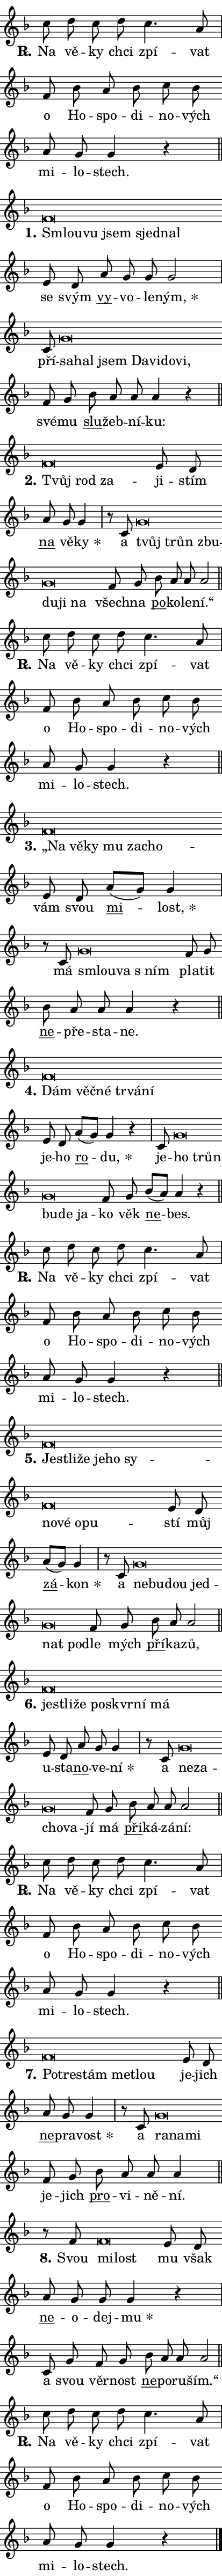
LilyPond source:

\version "2.22.1"
\header { tagline = "" }
\paper {
  indent = 0\cm
  top-margin = 0\cm
  right-margin = 0\cm
  bottom-margin = 0\cm
  left-margin = 0\cm
  paper-width = 7\cm
  page-breaking = #ly:one-page-breaking
  system-system-spacing.basic-distance = #11
  score-system-spacing.basic-distance = #11
  ragged-last = ##f
}


%% Author: Thomas Morley
%% https://lists.gnu.org/archive/html/lilypond-user/2020-05/msg00002.html
#(define (line-position grob)
"Returns position of @var[grob} in current system:
   @code{'start}, if at first time-step
   @code{'end}, if at last time-step
   @code{'middle} otherwise
"
  (let* ((col (ly:item-get-column grob))
         (ln (ly:grob-object col 'left-neighbor))
         (rn (ly:grob-object col 'right-neighbor))
         (col-to-check-left (if (ly:grob? ln) ln col))
         (col-to-check-right (if (ly:grob? rn) rn col))
         (break-dir-left
           (and
             (ly:grob-property col-to-check-left 'non-musical #f)
             (ly:item-break-dir col-to-check-left)))
         (break-dir-right
           (and
             (ly:grob-property col-to-check-right 'non-musical #f)
             (ly:item-break-dir col-to-check-right))))
        (cond ((eqv? 1 break-dir-left) 'start)
              ((eqv? -1 break-dir-right) 'end)
              (else 'middle))))

#(define (tranparent-at-line-position vctor)
  (lambda (grob)
  "Relying on @code{line-position} select the relevant enry from @var{vctor}.
Used to determine transparency,"
    (case (line-position grob)
      ((end) (not (vector-ref vctor 0)))
      ((middle) (not (vector-ref vctor 1)))
      ((start) (not (vector-ref vctor 2))))))

noteHeadBreakVisibility =
#(define-music-function (break-visibility)(vector?)
"Makes @code{NoteHead}s transparent relying on @var{break-visibility}"
#{
  \override NoteHead.transparent =
    #(tranparent-at-line-position break-visibility)
#})

#(define delete-ledgers-for-transparent-note-heads
  (lambda (grob)
    "Reads whether a @code{NoteHead} is transparent.
If so this @code{NoteHead} is removed from @code{'note-heads} from
@var{grob}, which is supposed to be @code{LedgerLineSpanner}.
As a result ledgers are not printed for this @code{NoteHead}"
    (let* ((nhds-array (ly:grob-object grob 'note-heads))
           (nhds-list
             (if (ly:grob-array? nhds-array)
                 (ly:grob-array->list nhds-array)
                 '()))
           ;; Relies on the transparent-property being done before
           ;; Staff.LedgerLineSpanner.after-line-breaking is executed.
           ;; This is fragile ...
           (to-keep
             (remove
               (lambda (nhd)
                 (ly:grob-property nhd 'transparent #f))
               nhds-list)))
      ;; TODO find a better method to iterate over grob-arrays, similiar
      ;; to filter/remove etc for lists
      ;; For now rebuilt from scratch
      (set! (ly:grob-object grob 'note-heads)  '())
      (for-each
        (lambda (nhd)
          (ly:pointer-group-interface::add-grob grob 'note-heads nhd))
        to-keep))))

hideNotes = {
  \noteHeadBreakVisibility #begin-of-line-visible
}
unHideNotes = {
  \noteHeadBreakVisibility #all-visible
}

% work-around for resetting accidentals
% https://lilypond.org/doc/v2.23/Documentation/notation/displaying-rhythms#unmetered-music
cadenzaMeasure = {
  \cadenzaOff
  \partial 1024 s1024
  \cadenzaOn
}

#(define-markup-command (accent layout props text) (markup?)
  "Underline accented syllable"
  (interpret-markup layout props
    #{\markup \override #'(offset . 4.3) \underline { #text }#}))

responsum = \markup \concat {
  "R" \hspace #-1.05 \path #0.1 #'((moveto 0 0.07) (lineto 0.9 0.8)) \hspace #0.05 "."
}

\layout {
    \context {
        \Staff
        \remove "Time_signature_engraver"
        \override LedgerLineSpanner.after-line-breaking = #delete-ledgers-for-transparent-note-heads
    }
    \context {
        \Voice {
            \override NoteHead.output-attributes = #'((class . "notehead"))
            \override Hairpin.height = #0.55
        }
    }
    \context {
        \Lyrics {
            \override StanzaNumber.output-attributes = #'((class . "stanzanumber"))
            \override LyricSpace.minimum-distance = #0.9
            \override LyricText.font-name = #"TeX Gyre Schola"
            \override LyricText.font-size = 1
            \override StanzaNumber.font-name = #"TeX Gyre Schola Bold"
            \override StanzaNumber.font-size = 1
        }
    }
}

% magnetic-lyrics.ily
%
%   written by
%     Jean Abou Samra <jean@abou-samra.fr>
%     Werner Lemberg <wl@gnu.org>
%
%   adapted by
%     Jiri Hon <jiri.hon@gmail.com>
%
% Version 2022-Apr-15

% https://www.mail-archive.com/lilypond-user@gnu.org/msg149350.html

#(define (Left_hyphen_pointer_engraver context)
   "Collect syllable-hyphen-syllable occurrences in lyrics and store
them in properties.  This engraver only looks to the left.  For
example, if the lyrics input is @code{foo -- bar}, it does the
following.

@itemize @bullet
@item
Set the @code{text} property of the @code{LyricHyphen} grob between
@q{foo} and @q{bar} to @code{foo}.

@item
Set the @code{left-hyphen} property of the @code{LyricText} grob with
text @q{foo} to the @code{LyricHyphen} grob between @q{foo} and
@q{bar}.
@end itemize

Use this auxiliary engraver in combination with the
@code{lyric-@/text::@/apply-@/magnetic-@/offset!} hook."
   (let ((hyphen #f)
         (text #f))
     (make-engraver
      (acknowledgers
       ((lyric-syllable-interface engraver grob source-engraver)
        (set! text grob)))
      (end-acknowledgers
       ((lyric-hyphen-interface engraver grob source-engraver)
        ;(when (not (grob::has-interface grob 'lyric-space-interface))
          (set! hyphen grob)));)
      ((stop-translation-timestep engraver)
       (when (and text hyphen)
         (ly:grob-set-object! text 'left-hyphen hyphen))
       (set! text #f)
       (set! hyphen #f)))))

#(define (lyric-text::apply-magnetic-offset! grob)
   "If the space between two syllables is less than the value in
property @code{LyricText@/.details@/.squash-threshold}, move the right
syllable to the left so that it gets concatenated with the left
syllable.

Use this function as a hook for
@code{LyricText@/.after-@/line-@/breaking} if the
@code{Left_@/hyphen_@/pointer_@/engraver} is active."
   (let ((hyphen (ly:grob-object grob 'left-hyphen #f)))
     (when hyphen
       (let ((left-text (ly:spanner-bound hyphen LEFT)))
         (when (grob::has-interface left-text 'lyric-syllable-interface)
           (let* ((common (ly:grob-common-refpoint grob left-text X))
                  (this-x-ext (ly:grob-extent grob common X))
                  (left-x-ext
                   (begin
                     ;; Trigger magnetism for left-text.
                     (ly:grob-property left-text 'after-line-breaking)
                     (ly:grob-extent left-text common X)))
                  ;; `delta` is the gap width between two syllables.
                  (delta (- (interval-start this-x-ext)
                            (interval-end left-x-ext)))
                  (details (ly:grob-property grob 'details))
                  (threshold (assoc-get 'squash-threshold details 0.2)))
             (when (< delta threshold)
               (let* (;; We have to manipulate the input text so that
                      ;; ligatures crossing syllable boundaries are not
                      ;; disabled.  For languages based on the Latin
                      ;; script this is essentially a beautification.
                      ;; However, for non-Western scripts it can be a
                      ;; necessity.
                      (lt (ly:grob-property left-text 'text))
                      (rt (ly:grob-property grob 'text))
                      (is-space (grob::has-interface hyphen 'lyric-space-interface))
                      (space (if is-space " " ""))
                      (space-markup (grob-interpret-markup grob " "))
                      (space-size (interval-length (ly:stencil-extent space-markup X)))
                      (extra-delta (if is-space space-size 0))
                      ;; Append new syllable.
                      (ltrt-space (if (and (string? lt) (string? rt))
                                (string-append lt space rt)
                                (make-concat-markup (list lt space rt))))
                      ;; Right-align `ltrt` to the right side.
                      (ltrt-space-markup (grob-interpret-markup
                               grob
                               (make-translate-markup
                                (cons (interval-length this-x-ext) 0)
                                (make-right-align-markup ltrt-space)))))
                 (begin
                   ;; Don't print `left-text`.
                   (ly:grob-set-property! left-text 'stencil #f)
                   ;; Set text and stencil (which holds all collected
                   ;; syllables so far) and shift it to the left.
                   (ly:grob-set-property! grob 'text ltrt-space)
                   (ly:grob-set-property! grob 'stencil ltrt-space-markup)
                   (ly:grob-translate-axis! grob (- (- delta extra-delta)) X))))))))))


#(define (lyric-hyphen::displace-bounds-first grob)
   ;; Make very sure this callback isn't triggered too early.
   (let ((left (ly:spanner-bound grob LEFT))
         (right (ly:spanner-bound grob RIGHT)))
     (ly:grob-property left 'after-line-breaking)
     (ly:grob-property right 'after-line-breaking)
     (ly:lyric-hyphen::print grob)))

squashThreshold = #0.4

\layout {
  \context {
    \Lyrics
    \consists #Left_hyphen_pointer_engraver
    \override LyricText.after-line-breaking =
      #lyric-text::apply-magnetic-offset!
    \override LyricHyphen.stencil = #lyric-hyphen::displace-bounds-first
    \override LyricText.details.squash-threshold = \squashThreshold
    \override LyricHyphen.minimum-distance = 0
    \override LyricHyphen.minimum-length = \squashThreshold
  }
}

squash = \override LyricText.details.squash-threshold = 9999
unSquash = \override LyricText.details.squash-threshold = \squashThreshold

left = \override LyricText.self-alignment-X = #LEFT
unLeft = \revert LyricText.self-alignment-X

starOffset = #(lambda (grob) 
                (let ((x_offset (ly:self-alignment-interface::aligned-on-x-parent grob)))
                  (if (= x_offset 0) 0 (+ x_offset 1.2))))

star = #(define-music-function (syllable)(string?)
"Append star separator at the end of a syllable"
#{
  \once \override LyricText.X-offset = #starOffset
  \lyricmode { \markup {
    #syllable
    \override #'((font-name . "TeX Gyre Schola Bold")) \hspace #0.2 \lower #0.65 \larger "*"
  } }
#})

starAccent = #(define-music-function (syllable)(string?)
"Append star separator at the end of a syllable and make accent"
#{
  \once \override LyricText.X-offset = #starOffset
  \lyricmode { \markup {
    \accent #syllable
    \override #'((font-name . "TeX Gyre Schola Bold")) \hspace #0.2 \lower #0.65 \larger "*"
  } }
#})

breath = #(define-music-function (syllable)(string?)
"Append breathing indicator at the end of a syllable"
#{
  \lyricmode { \markup { #syllable "+" } }
#})

optionalBreath = #(define-music-function (syllable)(string?)
"Append optional breathing indicator at the end of a syllable"
#{
  \lyricmode { \markup { #syllable "(+)" } }
#})


\score {
    <<
        \new Voice = "melody" { \cadenzaOn \key f \major \relative { c''8 d c d c4. a8 \cadenzaMeasure \bar "|" f bes a bes \bar "" c bes \bar "" a g g4 r \cadenzaMeasure \bar "||" \break }
\relative { f'\breve*1/16 \hideNotes \breve*1/16 \bar "" \breve*1/16 \bar "" \breve*1/16 \breve*1/16 \bar "" \unHideNotes e8 d \bar "" a' g g g2 \cadenzaMeasure \bar "|" c,8 g'\breve*1/16 \hideNotes \breve*1/16 \bar "" \breve*1/16 \bar "" \breve*1/16 \bar "" \breve*1/16 \bar "" \breve*1/16 \breve*1/16 \bar "" \unHideNotes f8 g \bar "" bes a a a4 r \cadenzaMeasure \bar "||" \break }
\relative { f'\breve*1/16 \hideNotes \breve*1/16 \breve*1/16 \bar "" \unHideNotes e8 d \bar "" a' g g4 \cadenzaMeasure \bar "|" r8 c,8 g'\breve*1/16 \hideNotes \breve*1/16 \bar "" \breve*1/16 \bar "" \breve*1/16 \bar "" \breve*1/16 \breve*1/16 \bar "" \unHideNotes f8 g \bar "" bes a a a2 \cadenzaMeasure \bar "||" \break }
\relative { c''8 d c d c4. a8 \cadenzaMeasure \bar "|" f bes a bes \bar "" c bes \bar "" a g g4 r \cadenzaMeasure \bar "||" \break }
\relative { f'\breve*1/16 \hideNotes \breve*1/16 \bar "" \breve*1/16 \bar "" \breve*1/16 \bar "" \breve*1/16 \breve*1/16 \bar "" \unHideNotes e8 d \bar "" a'[( g)] g4 \cadenzaMeasure \bar "|" r8 c,8 g'\breve*1/16 \hideNotes \breve*1/16 \breve*1/16 \bar "" \unHideNotes f8 g \bar "" bes a a a4 r \cadenzaMeasure \bar "||" \break }
\relative { f'\breve*1/16 \hideNotes \breve*1/16 \bar "" \breve*1/16 \bar "" \breve*1/16 \bar "" \breve*1/16 \breve*1/16 \bar "" \unHideNotes e8 d \bar "" a'[( g)] g4 r \cadenzaMeasure \bar "|" c,8 g'\breve*1/16 \hideNotes \breve*1/16 \bar "" \breve*1/16 \bar "" \breve*1/16 \breve*1/16 \bar "" \unHideNotes f8 g \bar "" bes[( a)] a4 r \cadenzaMeasure \bar "||" \break }
\relative { c''8 d c d c4. a8 \cadenzaMeasure \bar "|" f bes a bes \bar "" c bes \bar "" a g g4 r \cadenzaMeasure \bar "||" \break }
\relative { f'\breve*1/16 \hideNotes \breve*1/16 \bar "" \breve*1/16 \bar "" \breve*1/16 \bar "" \breve*1/16 \bar "" \breve*1/16 \bar "" \breve*1/16 \bar "" \breve*1/16 \bar "" \breve*1/16 \breve*1/16 \bar "" \unHideNotes e8 d \bar "" a'[( g)] g4 \cadenzaMeasure \bar "|" r8 c,8 g'\breve*1/16 \hideNotes \breve*1/16 \bar "" \breve*1/16 \bar "" \breve*1/16 \bar "" \breve*1/16 \breve*1/16 \bar "" \unHideNotes f8 g \bar "" bes a a2 \cadenzaMeasure \bar "||" \break }
\relative { f'\breve*1/16 \hideNotes \breve*1/16 \bar "" \breve*1/16 \bar "" \breve*1/16 \bar "" \breve*1/16 \bar "" \breve*1/16 \breve*1/16 \bar "" \unHideNotes e8 d \bar "" a' g g4 \cadenzaMeasure \bar "|" r8 c,8 g'\breve*1/16 \hideNotes \breve*1/16 \bar "" \breve*1/16 \breve*1/16 \bar "" \unHideNotes f8 g \bar "" bes a a a2 \cadenzaMeasure \bar "||" \break }
\relative { c''8 d c d c4. a8 \cadenzaMeasure \bar "|" f bes a bes \bar "" c bes \bar "" a g g4 r \cadenzaMeasure \bar "||" \break }
\relative { f'\breve*1/16 \hideNotes \breve*1/16 \bar "" \breve*1/16 \bar "" \breve*1/16 \breve*1/16 \bar "" \unHideNotes e8 d \bar "" a' g g4 \cadenzaMeasure \bar "|" r8 c,8 g'\breve*1/16 \hideNotes \breve*1/16 \breve*1/16 \bar "" \unHideNotes f8 g \bar "" bes a a a4 \cadenzaMeasure \bar "||" \break }
\relative { r8 f'8 f\breve*1/16 \hideNotes \breve*1/16 \bar "" \unHideNotes e8 d \bar "" a' g g g4 r \cadenzaMeasure \bar "|" c,8 g'8 f8 g \bar "" bes a a a2 \cadenzaMeasure \bar "||" \break }
\relative { c''8 d c d c4. a8 \cadenzaMeasure \bar "|" f bes a bes \bar "" c bes \bar "" a g g4 r \cadenzaMeasure \bar "||" \break } \bar "|." }
        \new Lyrics \lyricsto "melody" { \lyricmode { \set stanza = \responsum
Na vě -- ky chci zpí -- vat o Ho -- spo -- di -- no -- vých mi -- lo -- stech.
\set stanza = "1."
\left Smlou -- \squash vu jsem sjed -- nal \unLeft \unSquash se svým \markup \accent vy -- vo -- le -- \star ným, pří -- \left sa -- \squash hal jsem Da -- vi -- do -- vi, \unLeft \unSquash své -- mu \markup \accent slu -- žeb -- ní -- ku:
\set stanza = "2."
\left Tvůj \squash rod za -- \unLeft \unSquash ji -- stím \markup \accent na vě -- \star ky a \left tvůj \squash trůn zbu -- du -- ji na \unLeft \unSquash všech -- na \markup \accent po -- ko -- le -- ní.“
\set stanza = \responsum
Na vě -- ky chci zpí -- vat o Ho -- spo -- di -- no -- vých mi -- lo -- stech.
\set stanza = "3."
\left „Na \squash vě -- ky mu za -- cho -- \unLeft \unSquash vám svou \markup \accent mi -- \star lost, má \left smlou -- \squash va "s ním" \unLeft \unSquash pla -- tit \markup \accent ne -- pře -- sta -- ne.
\set stanza = "4."
\left Dám \squash věč -- né tr -- vá -- ní \unLeft \unSquash je -- ho \markup \accent ro -- \star du, je -- \left ho \squash trůn bu -- de ja -- \unLeft \unSquash ko věk \markup \accent ne -- bes.
\set stanza = \responsum
Na vě -- ky chci zpí -- vat o Ho -- spo -- di -- no -- vých mi -- lo -- stech.
\set stanza = "5."
\left Je -- \squash stli -- že je -- ho sy -- no -- vé o -- pu -- \unLeft \unSquash stí můj \markup \accent zá -- \star kon a \left ne -- \squash bu -- dou jed -- nat po -- \unLeft \unSquash dle mých \markup \accent pří -- ka -- zů,
\set stanza = "6."
\left je -- \squash stli -- že po -- skvr -- ní má \unLeft \unSquash u -- sta -- \markup \accent no -- ve -- \star ní a \left ne -- \squash za -- cho -- va -- \unLeft \unSquash jí má \markup \accent při -- ká -- zá -- ní:
\set stanza = \responsum
Na vě -- ky chci zpí -- vat o Ho -- spo -- di -- no -- vých mi -- lo -- stech.
\set stanza = "7."
\left Po -- \squash tre -- stám me -- tlou \unLeft \unSquash je -- jich \markup \accent ne -- pra -- \star vost a \left ra -- \squash na -- mi \unLeft \unSquash je -- jich \markup \accent pro -- vi -- ně -- ní.
\set stanza = "8."
Svou \left mi -- \squash lost \unLeft \unSquash mu však \markup \accent ne -- o -- dej -- \star mu a svou věr -- nost \markup \accent ne -- po -- ru -- ším.“
\set stanza = \responsum
Na vě -- ky chci zpí -- vat o Ho -- spo -- di -- no -- vých mi -- lo -- stech. } }
    >>
    \layout {}
}
